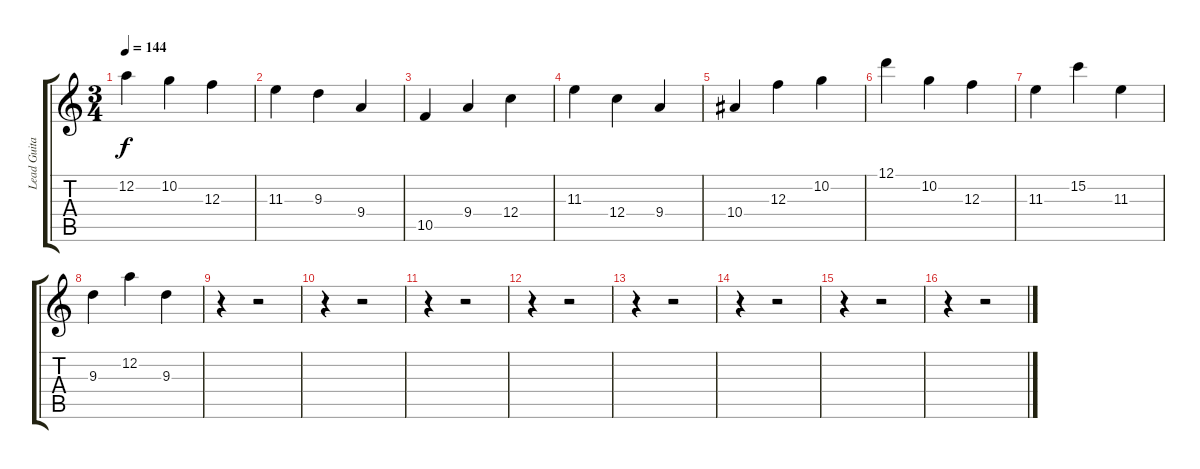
\track ("Lead Guitar" "Lead Guita") {instrument distortionguitar}
\staff {score tabs}
\tuning (D4 A3 F3 C3 G2 C2) {hide}
\ts (3 4)
\tempo 144
\clef g2
\ks c
12.2.4{dy f} 10.2.4 12.3.4 |
11.3.4 9.3.4 9.4.4 |
10.5.4 9.4.4 12.4.4 |
11.3.4 12.4.4 9.4.4 |
10.4.4 12.3.4 10.2.4 |
12.1.4 10.2.4 12.3.4 |
11.3.4 15.2.4 11.3.4 |
9.3.4 12.2.4 9.3.4 |
r.4 r.2 |
r.4 r.2 |
r.4 r.2 |
r.4 r.2 |
r.4 r.2 |
r.4 r.2 |
r.4 r.2 |
r.4 r.2
